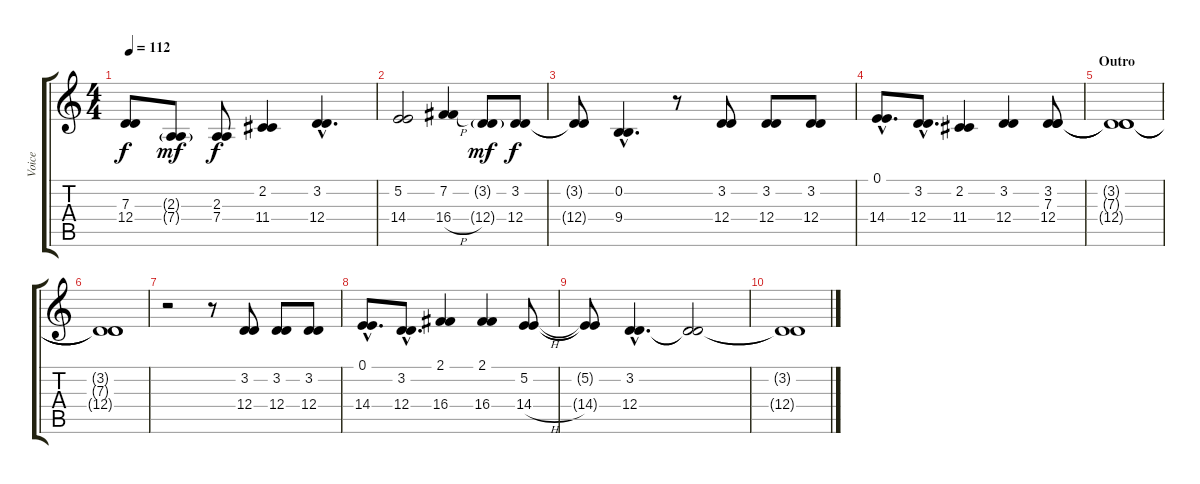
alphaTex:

\track ("Voice" "Voice") {instrument brightacousticpiano}
\staff {score tabs}
\tuning (E4 B3 G3 D3 A2 E2) {hide}
\ts (4 4)
\tempo 112
\clef g2
\ks c
(7.3{t} 12.4{t}).8{dy f} (2.3{g} 7.4{g}).8{dy mf} (2.3 7.4).8{dy f} (2.2 11.4).4 (3.2{hac} 12.4{hac}).4{d} |
(5.2 14.4).2 (7.2{h} 16.4{h}).4 (3.2{g} 12.4{g}).8{dy mf} (3.2 12.4).8{dy f} |
(3.2{t} 12.4{t}).8 (0.2{hac} 9.4{hac}).4{d} r.8 (3.2 12.4).8 (3.2 12.4).8 (3.2 12.4).8 |
(0.1{hac} 14.4{hac}).8{d} (3.2{hac} 12.4{hac}).8{d} (2.2 11.4).4 (3.2 12.4).4 (3.2 7.3 12.4).8{volume 16} |
\section ("" "Outro")
(3.2{t} 7.3{t} 12.4{t}).1{volume 16} |
(3.2{t} 7.3{t} 12.4{t}).1 |
r.2 r.8 (3.2 12.4).8 (3.2 12.4).8 (3.2 12.4).8 |
(0.1{hac} 14.4{hac}).8{d} (3.2{hac} 12.4{hac}).8{d} (2.1 16.4).4 (2.1 16.4).4 (5.2{h} 14.4{h}).8{volume 16} |
(5.2{t} 14.4{t}).8 (3.2{hac} 12.4{hac}).4{d} (3.2{t} 12.4{t}).2 |
(3.2{t} 12.4{t}).1
